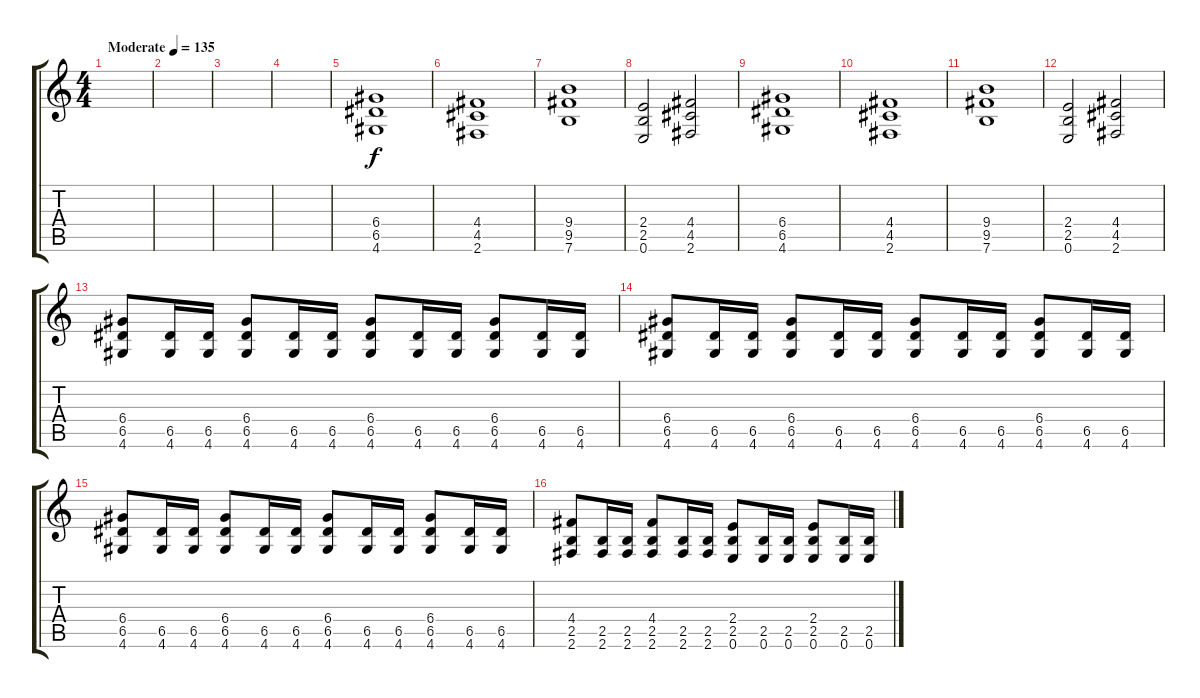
\track "" {instrument distortionguitar}
\staff {score tabs}
\tuning (E4 B3 G3 D3 A2 E2) {hide}
\ts (4 4)
\tempo (135 "Moderate")
\clef g2
\ks c
|
|
|
|
(6.4 6.5 4.6).1 |
(4.4 4.5 2.6).1 |
(9.4 9.5 7.6).1 |
(2.4 2.5 0.6).2 (4.4 4.5 2.6).2 |
(6.4 6.5 4.6).1 |
(4.4 4.5 2.6).1 |
(9.4 9.5 7.6).1 |
(2.4 2.5 0.6).2 (4.4 4.5 2.6).2 |
(6.4 6.5 4.6).8 (6.5 4.6).16 (6.5 4.6).16 (6.4 6.5 4.6).8 (6.5 4.6).16 (6.5 4.6).16 (6.4 6.5 4.6).8 (6.5 4.6).16 (6.5 4.6).16 (6.4 6.5 4.6).8 (6.5 4.6).16 (6.5 4.6).16 |
(6.4 6.5 4.6).8 (6.5 4.6).16 (6.5 4.6).16 (6.4 6.5 4.6).8 (6.5 4.6).16 (6.5 4.6).16 (6.4 6.5 4.6).8 (6.5 4.6).16 (6.5 4.6).16 (6.4 6.5 4.6).8 (6.5 4.6).16 (6.5 4.6).16 |
(6.4 6.5 4.6).8 (6.5 4.6).16 (6.5 4.6).16 (6.4 6.5 4.6).8 (6.5 4.6).16 (6.5 4.6).16 (6.4 6.5 4.6).8 (6.5 4.6).16 (6.5 4.6).16 (6.4 6.5 4.6).8 (6.5 4.6).16 (6.5 4.6).16 |
(4.4 2.5 2.6).8 (2.5 2.6).16 (2.5 2.6).16 (4.4 2.5 2.6).8 (2.5 2.6).16 (2.5 2.6).16 (2.4 2.5 0.6).8 (2.5 0.6).16 (2.5 0.6).16 (2.4 2.5 0.6).8 (2.5 0.6).16 (2.5 0.6).16
